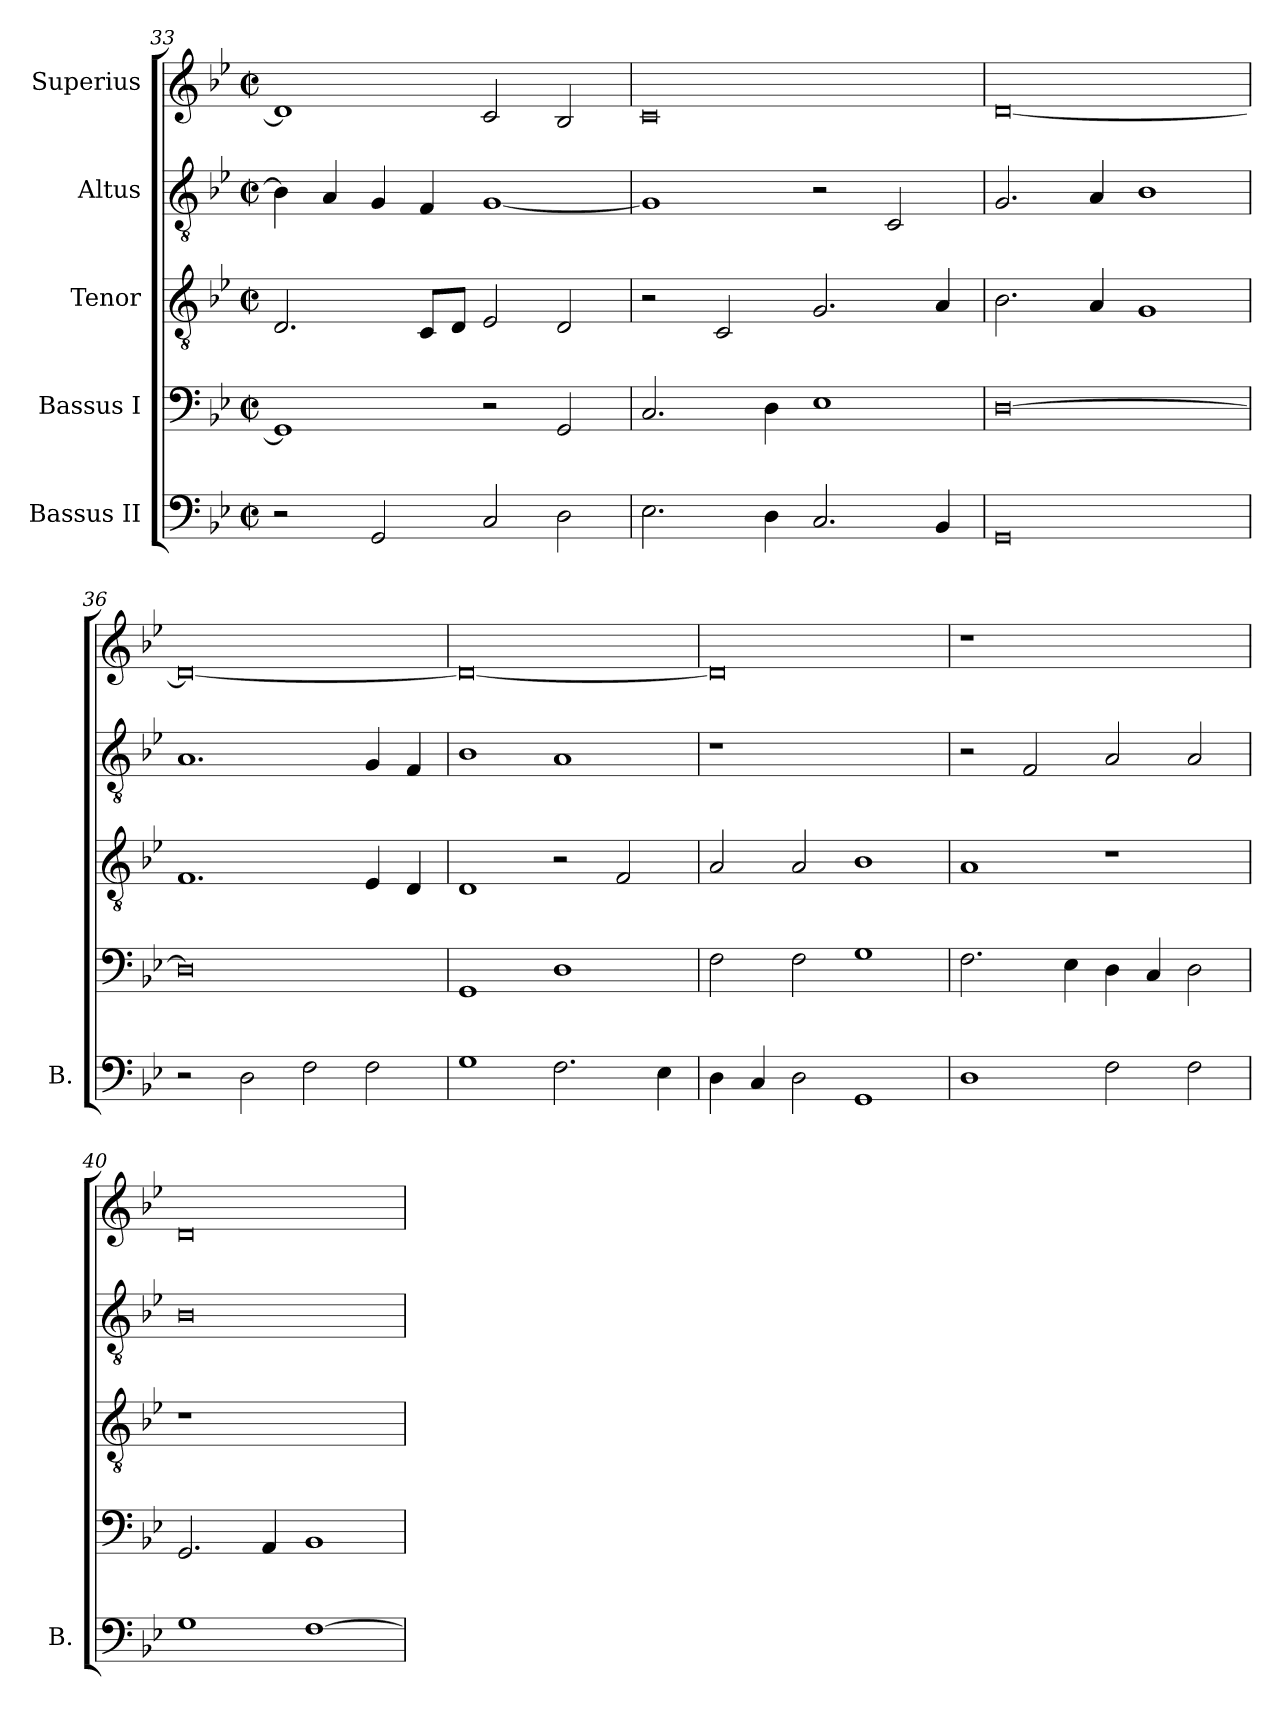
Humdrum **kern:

**kern	**kern	**kern	**kern	**kern
*part5	*part4	*part3	*part2	*part1
*staff5	*staff4	*staff3	*staff2	*staff1
*I"Bassus II	*I"Bassus I	*I"Tenor	*I"Altus	*I"Superius
*I'B.	*	*	*	*
*clefF4	*clefF4	*clefGv2	*clefGv2	*clefG2
*	*	*ITrd7c12	*ITrd7c12	*
*k[b-e-]	*k[b-e-]	*k[b-e-]	*k[b-e-]	*k[b-e-]
*B-:	*B-:	*B-:	*B-:	*B-:
*M2/2	*M2/2	*M2/2	*M2/2	*M2/2
*met(c|)	*met(c|)	*met(c|)	*met(c|)	*met(c|)
=33	=33	=33	=33	=33
2r	1GGi]	2.DDi/	4BB-i\]	1di]
.	.	.	4AAi/	.
2GGi/	.	.	4GGi/	.
.	.	8CCi/L	4FFi/	.
.	.	8DDi/J	.	.
2Ci/	2r	2EE-i/	[<1GGi	2ci/
2Di\	2GGi/	2DDi/	.	2B-i/
!!LO:LB:g=z
=34	=34	=34	=34	=34
2.E-i\	2.Ci/	2r	1GGi]	0ci
.	.	2CCi/	.	.
4Di\	4Di\	.	.	.
2.Ci/	1E-i	2.GGi/	2r	.
.	.	.	2CCi/	.
4BB-i/	.	4AAi/	.	.
=35	=35	=35	=35	=35
0GGi	[>0Di	2.BB-i\	2.GGi/	[<0di
.	.	4AAi/	4AAi/	.
.	.	1GGi	1BB-i	.
=36	=36	=36	=36	=36
2r	0Di]	1.FFi	1.AAi	0di_<
2Di\	.	.	.	.
2Fi\	.	.	.	.
2Fi\	.	4EE-i/	4GGi/	.
.	.	4DDi/	4FFi/	.
=37	=37	=37	=37	=37
1Gi	1GGi	1DDi	1BB-i	0di_<
2.Fi\	1Di	2r	1AAi	.
.	.	2FFi/	.	.
4E-i\	.	.	.	.
=38	=38	=38	=38	=38
!	!	!	!LO:N:vis=1	!
4Di\	2Fi\	2AAi/	1r	0di]
4Ci/	.	.	.	.
2Di\	2Fi\	2AAi/	.	.
1GGi	1Gi	1BB-i	1ryy	.
!!LO:PB:g=z
=39	=39	=39	=39	=39
!	!	!	!	!LO:N:vis=1
1Di	2.Fi\	1AAi	2r	1r
.	.	.	2FFi/	.
.	4E-i\	.	.	.
2Fi\	4Di\	1r	2AAi/	1ryy
.	4Ci/	.	.	.
2Fi\	2Di\	.	2AAi/	.
=40	=40	=40	=40	=40
!	!	!LO:N:vis=1	!	!
1Gi	2.GGi/	1r	0BB-i	0di
.	4AAi/	.	.	.
[>1Fi	1BB-i	1ryy	.	.
=	=	=	=	=
*-	*-	*-	*-	*-
